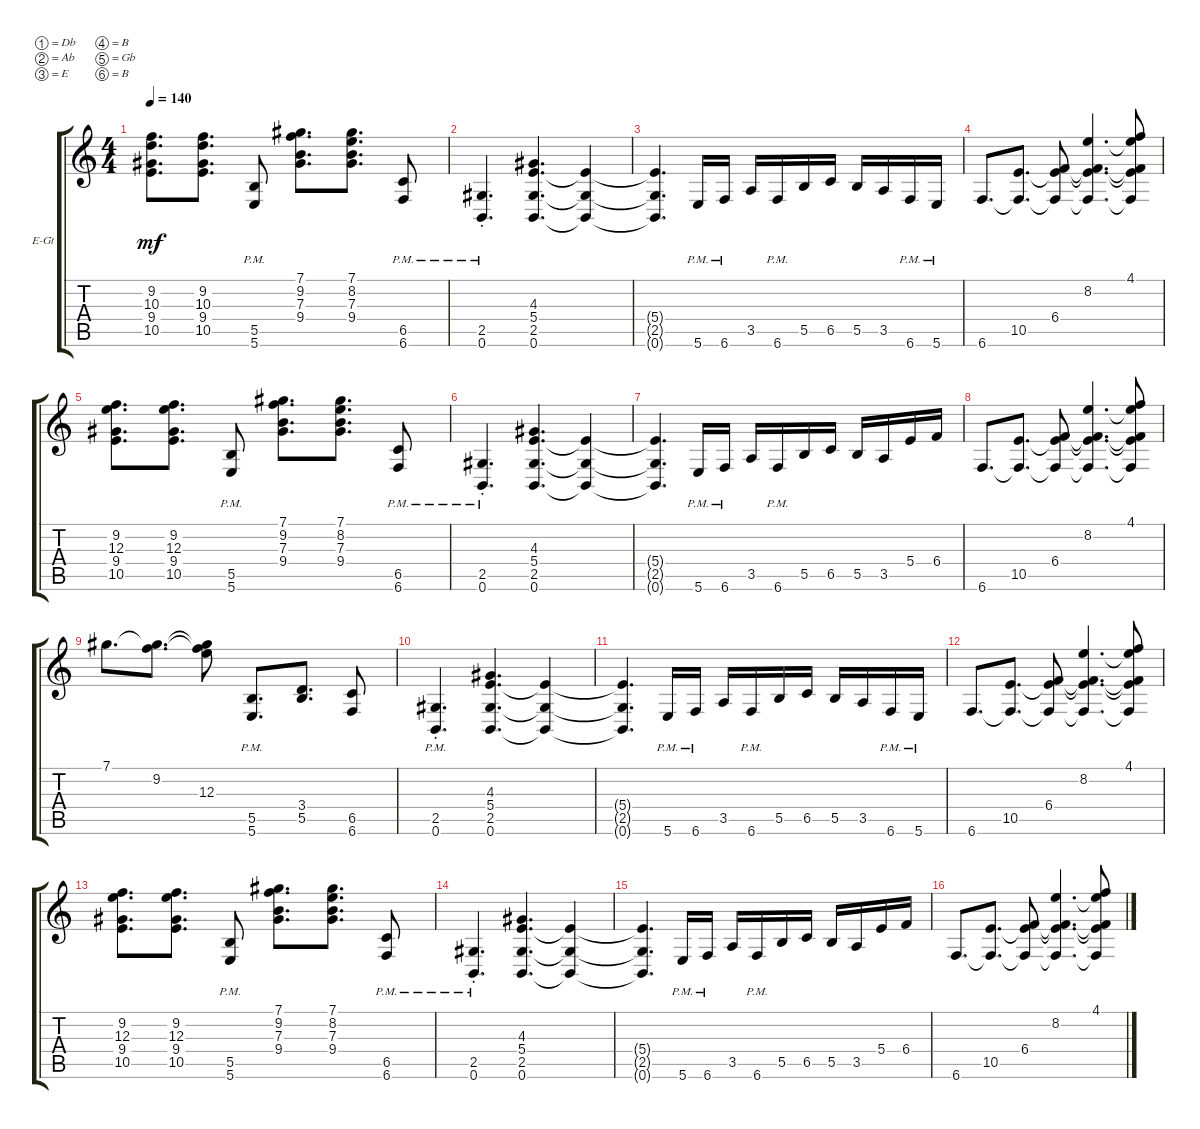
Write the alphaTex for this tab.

\defaultSystemsLayout 4
\bracketExtendMode groupsimilarinstruments
\firstSystemTrackNameOrientation horizontal
\otherSystemsTrackNameOrientation horizontal
\track ("Electric Guitar" "E-Gt") {instrument distortionguitar}
\staff {score tabs}
\tuning (Db4 Ab3 E3 B2 Gb2 B1)
\ts (4 4)
\tempo 140
\clef g2
\ks c
(9.2 10.3 9.4 10.5).8{d dy mf} (9.2 10.3 9.4 10.5).8{d} (5.5{pm} 5.6{pm}).8 (7.1 9.2 7.3 9.4).8{d} (7.1 8.2 7.3 9.4).8{d} (6.6{pm} 6.5{pm}).8 |
(2.5{pm st} 0.6{pm st}).4{d} (0.6 2.5 5.4 4.3).4{d} (0.6{t} 2.5{t} 5.4{t}).4 |
(0.6{t} 2.5{t} 5.4{t}).4{d} 5.6{pm}.16 6.6{pm}.16 3.5.16 6.6{pm}.16 5.5.16 6.5.16 5.5.16 3.5.16 6.6{pm}.16 5.6{pm}.16 |
6.6.8{d} (10.5 6.6{t}).8{d} (6.4 6.6{t} 10.5{t}).8 (8.2 6.6{t} 10.5{t} 6.4{t}).4{d} (4.1 6.6{t} 10.5{t} 6.4{t} 8.2{t}).8 |
(9.2 12.3 9.4 10.5).8{d} (9.2 12.3 9.4 10.5).8{d} (5.5{pm} 5.6{pm}).8 (7.1 9.2 7.3 9.4).8{d} (7.1 8.2 7.3 9.4).8{d} (6.6{pm} 6.5{pm}).8 |
(2.5{pm st} 0.6{pm st}).4{d} (0.6 2.5 5.4 4.3).4{d} (0.6{t} 2.5{t} 5.4{t}).4 |
(0.6{t} 2.5{t} 5.4{t}).4{d} 5.6{pm}.16 6.6{pm}.16 3.5.16 6.6{pm}.16 5.5.16 6.5.16 5.5.16 3.5.16 5.4.16 6.4.16 |
6.6.8{d} (10.5 6.6{t}).8{d} (6.4 6.6{t} 10.5{t}).8 (8.2 6.6{t} 10.5{t} 6.4{t}).4{d} (4.1 6.6{t} 10.5{t} 6.4{t} 8.2{t}).8 |
7.1.8{d} (9.2 7.1{t}).8{d} (12.3 9.2{t} 7.1{t}).8 (5.6{pm} 5.5{pm}).8{d} (5.5 3.4).8{d} (6.5 6.6).8 |
(2.5{pm st} 0.6{pm st}).4{d} (0.6 2.5 5.4 4.3).4{d} (0.6{t} 2.5{t} 5.4{t}).4 |
(0.6{t} 2.5{t} 5.4{t}).4{d} 5.6{pm}.16 6.6{pm}.16 3.5.16 6.6{pm}.16 5.5.16 6.5.16 5.5.16 3.5.16 6.6{pm}.16 5.6{pm}.16 |
6.6.8{d} (10.5 6.6{t}).8{d} (6.4 6.6{t} 10.5{t}).8 (8.2 6.6{t} 10.5{t} 6.4{t}).4{d} (4.1 6.6{t} 10.5{t} 6.4{t} 8.2{t}).8 |
(9.2 12.3 9.4 10.5).8{d} (9.2 12.3 9.4 10.5).8{d} (5.5{pm} 5.6{pm}).8 (7.1 9.2 7.3 9.4).8{d} (7.1 8.2 7.3 9.4).8{d} (6.6{pm} 6.5{pm}).8 |
(2.5{pm st} 0.6{pm st}).4{d} (0.6 2.5 5.4 4.3).4{d} (0.6{t} 2.5{t} 5.4{t}).4 |
(0.6{t} 2.5{t} 5.4{t}).4{d} 5.6{pm}.16 6.6{pm}.16 3.5.16 6.6{pm}.16 5.5.16 6.5.16 5.5.16 3.5.16 5.4.16 6.4.16 |
6.6.8{d} (10.5 6.6{t}).8{d} (6.4 6.6{t} 10.5{t}).8 (8.2 6.6{t} 10.5{t} 6.4{t}).4{d} (4.1 6.6{t} 10.5{t} 6.4{t} 8.2{t}).8
